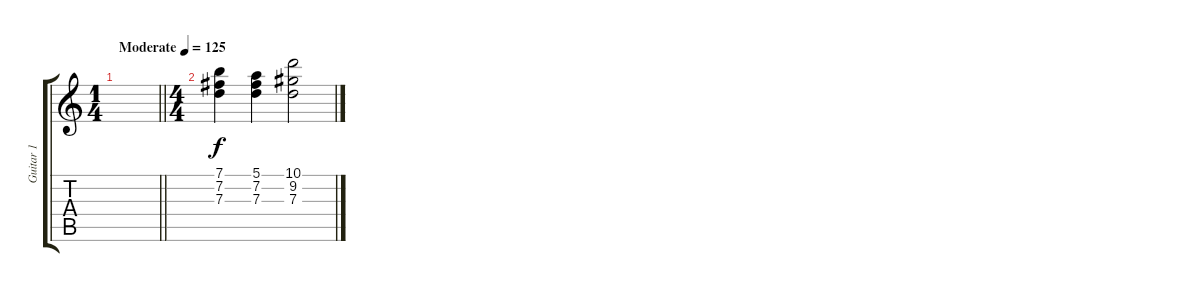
\track ("Guitar 1" "Guitar 1") {instrument distortionguitar}
\staff {score tabs}
\tuning (E4 B3 G3 D3 A2 D2) {hide}
\ts (1 4)
\tempo (125 "Moderate")
\clef g2
\barLineRight lightlight
\ks c
|
\ts (4 4)
(7.1 7.2 7.3).4 (5.1 7.2 7.3).4 (10.1 9.2 7.3).2
